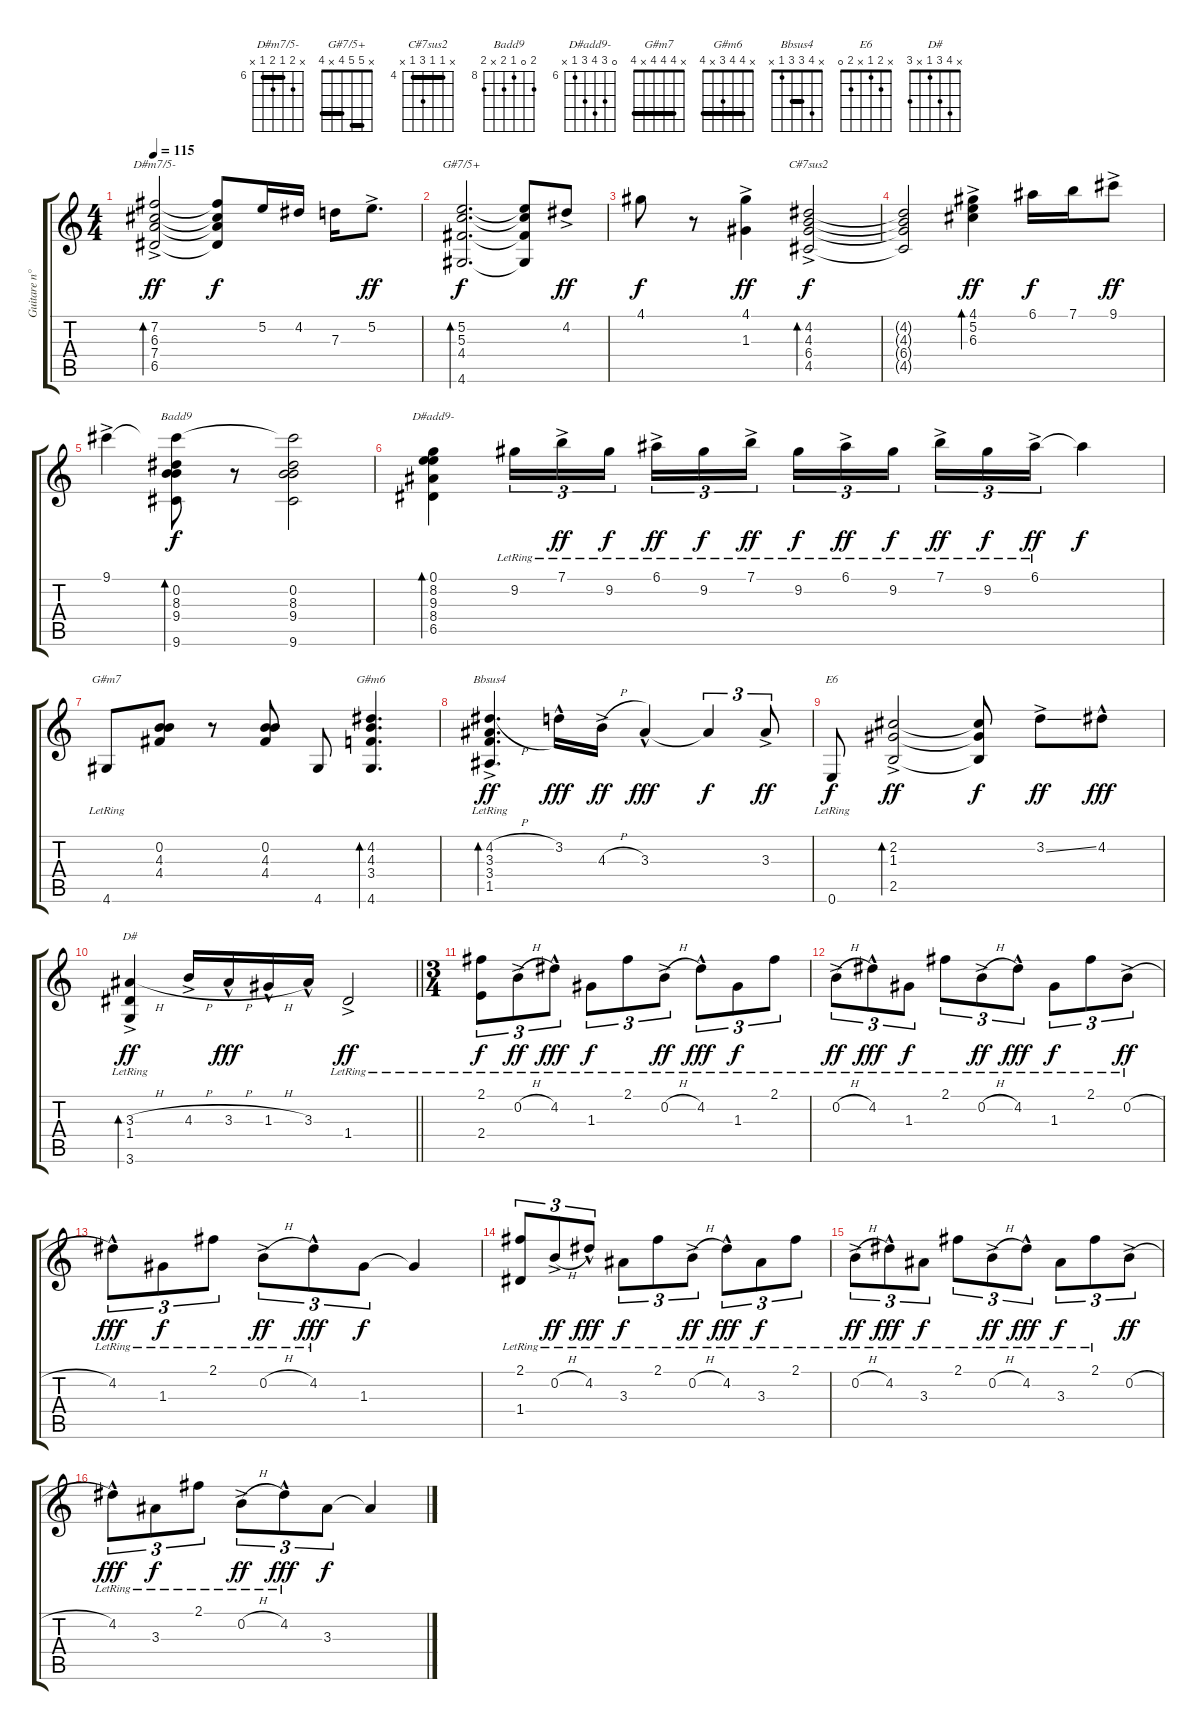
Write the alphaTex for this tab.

\track ("Guitare n°2 (doublée)" "Guitare n°") {instrument acousticguitarsteel}
\staff {score tabs}
\tuning (E4 B3 G3 D3 A2 E2) {hide}
\chord ("D#m7/5-" x 7 6 7 6 x) {firstfret 6 barre 6}
\chord ("G#7/5+" x 5 5 4 x 4) {barre (4 5)}
\chord ("C#7sus2" x 4 4 6 4 x) {firstfret 4 barre 4}
\chord ("Badd9" 9 0 8 9 x 9) {firstfret 8}
\chord ("D#add9-" 0 8 9 8 6 x) {firstfret 6}
\chord ("G#m7" x 4 4 4 x 4) {barre 4}
\chord ("G#m6" x 4 4 3 x 4) {barre 4}
\chord ("Bbsus4" x 4 3 3 1 x) {barre 3}
\chord ("E6" x 2 1 x 2 0)
\chord ("D#" x 4 3 1 x 3)
\ts (4 4)
\tempo 115
\clef g2
\ks c
(7.2{ac} 6.3 7.4 6.5).2{bd 480 ch "D#m7/5-" dy ff} (7.2{t} 6.3{t} 7.4{t} 6.5{t}).8{dy f} 5.2.16 4.2.16 7.3.16 5.2{ac}.8{d dy ff} |
(5.2 5.3 4.4 4.6).2{d bd 480 ch "G#7/5+" dy f} (5.2{t} 5.3{t} 4.4{t} 4.6{t}).8 4.2{ac}.8{dy ff} |
4.1.8{dy f} r.8 (4.1{ac} 1.3).4{dy ff} (4.2 4.3 6.4 4.5{ac}).2{bd 480 ch "C#7sus2" dy f} |
(4.2{t} 4.3{t} 6.4{t} 4.5{t}).2 (4.1{ac} 5.2 6.3).4{bd 480 dy ff} 6.1.16{dy f} 7.1.16 9.1{ac}.8{dy ff} |
9.1{ac}.4 (9.1{t} 0.2 8.3 9.4 9.6).8{bd 480 ch "Badd9" dy f} r.8 (9.1{t} 0.2 8.3 9.4 9.6).2 |
(0.1 8.2 9.3 8.4 6.5).4{bd 480 ch "D#add9-"} 9.2{lr}.16{tu (3 2)} 7.1{ac lr}.16{tu (3 2) dy ff} 9.2{lr}.16{tu (3 2) dy f beam splitsecondary} 6.1{ac lr}.16{tu (3 2) dy ff} 9.2{lr}.16{tu (3 2) dy f} 7.1{ac lr}.16{tu (3 2) dy ff} 9.2{lr}.16{tu (3 2) dy f} 6.1{ac lr}.16{tu (3 2) dy ff} 9.2{lr}.16{tu (3 2) dy f beam splitsecondary} 7.1{ac lr}.16{tu (3 2) dy ff} 9.2{lr}.16{tu (3 2) dy f} 6.1{ac lr}.16{tu (3 2) dy ff} 6.1{t}.4{dy f} |
4.6{lr}.8{ch "G#m7"} (0.2 4.3 4.4).8 r.8 (0.2 4.3 4.4).8 4.6.8 (4.2 4.3 3.4 4.6).4{d bd 480 ch "G#m6"} |
(4.2{h ac} 3.3 3.4{lr} 1.5).4{d bd 480 ch "Bbsus4" dy ff} 3.2{hac}.16{dy fff} 4.3{h ac}.16{dy ff} 3.3{hac}.4{dy fff} 3.3{t}.4{tu (3 2) dy f} 3.3{ac}.8{tu (3 2) dy ff} |
0.6{lr}.8{ch "E6" dy f} (2.2{ac} 1.3 2.5).2{bd 480 dy ff} (2.2{t} 1.3{t} 2.5{t}).8{dy f} 3.2{ss ac}.8{dy ff} 4.2{hac}.8{dy fff} |
\barLineRight lightlight
(3.3{h ac} 1.4 3.6{lr}).4{bd 480 ch "D#" dy ff} 4.3{h ac}.16 3.3{h hac}.16{dy fff} 1.3{h hac}.16 3.3{hac}.16 1.4{ac lr}.2{dy ff} |
\ts (3 4)
(2.1{lr} 2.4{lr}).8{tu (3 2) dy f} 0.2{h ac lr}.8{tu (3 2) dy ff} 4.2{hac lr}.8{tu (3 2) dy fff} 1.3{lr}.8{tu (3 2) dy f} 2.1{lr}.8{tu (3 2)} 0.2{h ac lr}.8{tu (3 2) dy ff} 4.2{hac lr}.8{tu (3 2) dy fff} 1.3{lr}.8{tu (3 2) dy f} 2.1{lr}.8{tu (3 2)} |
0.2{h ac lr}.8{tu (3 2) dy ff} 4.2{hac lr}.8{tu (3 2) dy fff} 1.3{lr}.8{tu (3 2) dy f} 2.1{lr}.8{tu (3 2)} 0.2{h ac lr}.8{tu (3 2) dy ff} 4.2{hac lr}.8{tu (3 2) dy fff} 1.3{lr}.8{tu (3 2) dy f} 2.1{lr}.8{tu (3 2)} 0.2{h ac lr}.8{tu (3 2) dy ff} |
4.2{hac lr}.8{tu (3 2) dy fff} 1.3{lr}.8{tu (3 2) dy f} 2.1{lr}.8{tu (3 2)} 0.2{h ac lr}.8{tu (3 2) dy ff} 4.2{hac lr}.8{tu (3 2) dy fff} 1.3.8{tu (3 2) dy f} 1.3{t}.4 |
(2.1{lr} 1.4).8{tu (3 2)} 0.2{h ac lr}.8{tu (3 2) dy ff} 4.2{hac lr}.8{tu (3 2) dy fff} 3.3{lr}.8{tu (3 2) dy f} 2.1{lr}.8{tu (3 2)} 0.2{h ac lr}.8{tu (3 2) dy ff} 4.2{hac lr}.8{tu (3 2) dy fff} 3.3{lr}.8{tu (3 2) dy f} 2.1{lr}.8{tu (3 2)} |
0.2{h ac lr}.8{tu (3 2) dy ff} 4.2{hac lr}.8{tu (3 2) dy fff} 3.3{lr}.8{tu (3 2) dy f} 2.1{lr}.8{tu (3 2)} 0.2{h ac lr}.8{tu (3 2) dy ff} 4.2{hac lr}.8{tu (3 2) dy fff} 3.3{lr}.8{tu (3 2) dy f} 2.1{lr}.8{tu (3 2)} 0.2{h ac}.8{tu (3 2) dy ff} |
4.2{hac lr}.8{tu (3 2) dy fff} 3.3{lr}.8{tu (3 2) dy f} 2.1{lr}.8{tu (3 2)} 0.2{h ac lr}.8{tu (3 2) dy ff} 4.2{hac lr}.8{tu (3 2) dy fff} 3.3.8{tu (3 2) dy f} 3.3{t}.4
